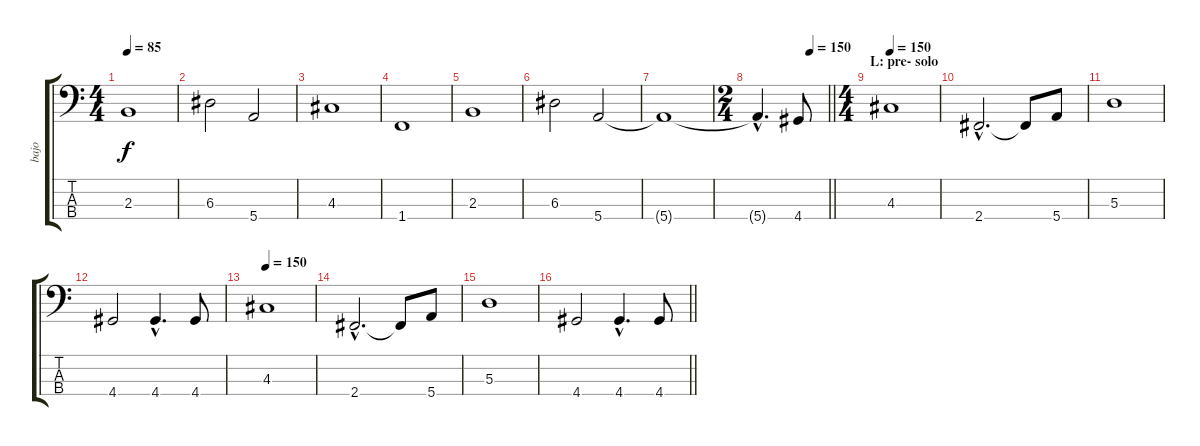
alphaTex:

\track ("bajo" "bajo") {instrument electricbassfinger}
\staff {score tabs}
\tuning (G2 D2 A1 E1) {hide}
\ts (4 4)
\tempo 85
\clef f4
\ks c
2.3.1{dy f} |
6.3.2 5.4.2 |
4.3.1 |
1.4.1 |
2.3.1 |
6.3.2 5.4.2 |
5.4{t}.1 |
\ts (2 4)
\tempo (150 0.75)
\barLineRight lightlight
5.4{hac t}.4{d} 4.4.8 |
\ts (4 4)
\section ("" "L: pre- solo")
\tempo 150
4.3.1 |
2.4{hac}.2{d} 2.4{t}.8 5.4.8 |
5.3.1 |
4.4.2 4.4{hac}.4{d} 4.4.8 |
\tempo 150
4.3.1 |
2.4{hac}.2{d} 2.4{t}.8 5.4.8 |
5.3.1 |
\barLineRight lightlight
4.4.2 4.4{hac}.4{d} 4.4.8
